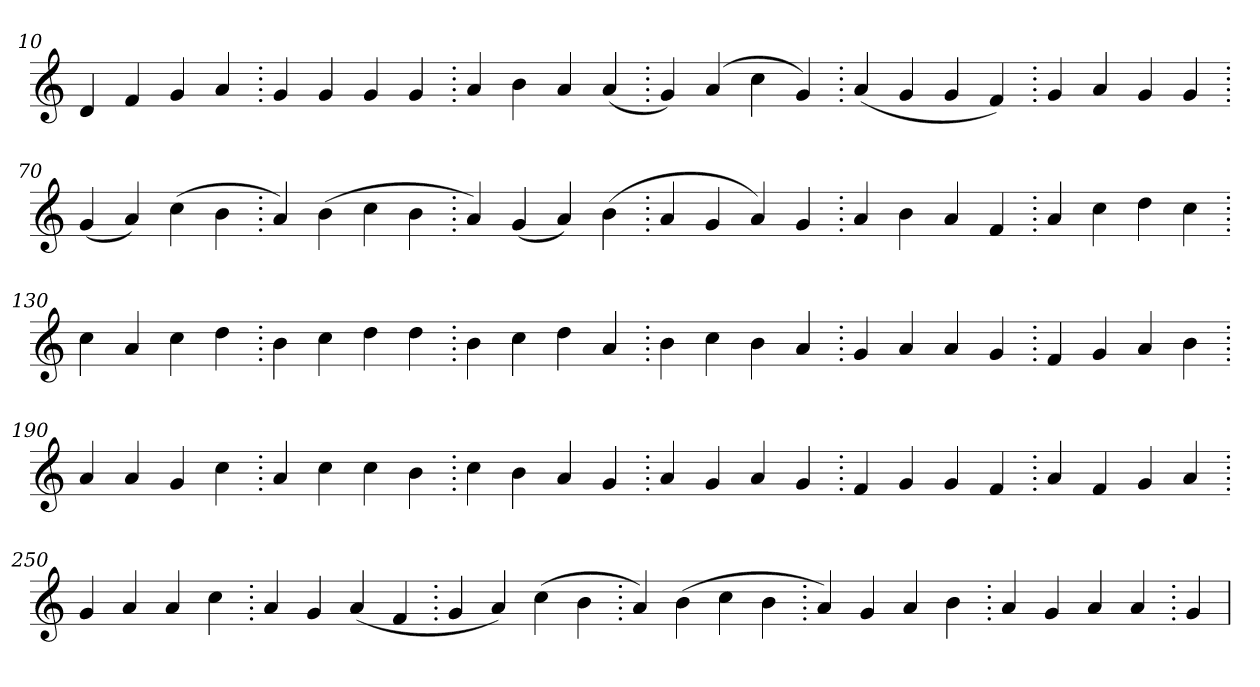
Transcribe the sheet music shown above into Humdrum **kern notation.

**kern
*part1
*staff1
*clefG2
=10.
4d
4f
4g
4a
=20.
4g
4g
4g
4g
=30.
4a
4b
4a
(>4a
=40.
4g)
(>4a
4cc
4g)
=50.
(>4a
4g
4g
4f)
=60.
4g
4a
4g
4g
=70.
(>4g
4a)
(>4cc
4b
=80.
4a)
(>4b
4cc
4b
=90.
4a)
(>4g
4a)
(>4b
=100.
4a
4g
4a)
4g
=110.
4a
4b
4a
4f
=120.
4a
4cc
4dd
4cc
=130.
4cc
4a
4cc
4dd
=140.
4b
4cc
4dd
4dd
=150.
4b
4cc
4dd
4a
=160.
4b
4cc
4b
4a
=170.
4g
4a
4a
4g
=180.
4f
4g
4a
4b
=190.
4a
4a
4g
4cc
=200.
4a
4cc
4cc
4b
=210.
4cc
4b
4a
4g
=220.
4a
4g
4a
4g
=230.
4f
4g
4g
4f
=240.
4a
4f
4g
4a
=250.
4g
4a
4a
4cc
=260.
4a
4g
(>4a
4f
=270.
4g
4a)
(>4cc
4b
=280.
4a)
(>4b
4cc
4b
=290.
4a)
4g
4a
4b
=300.
4a
4g
4a
4a
=310.
4g
=
*-
